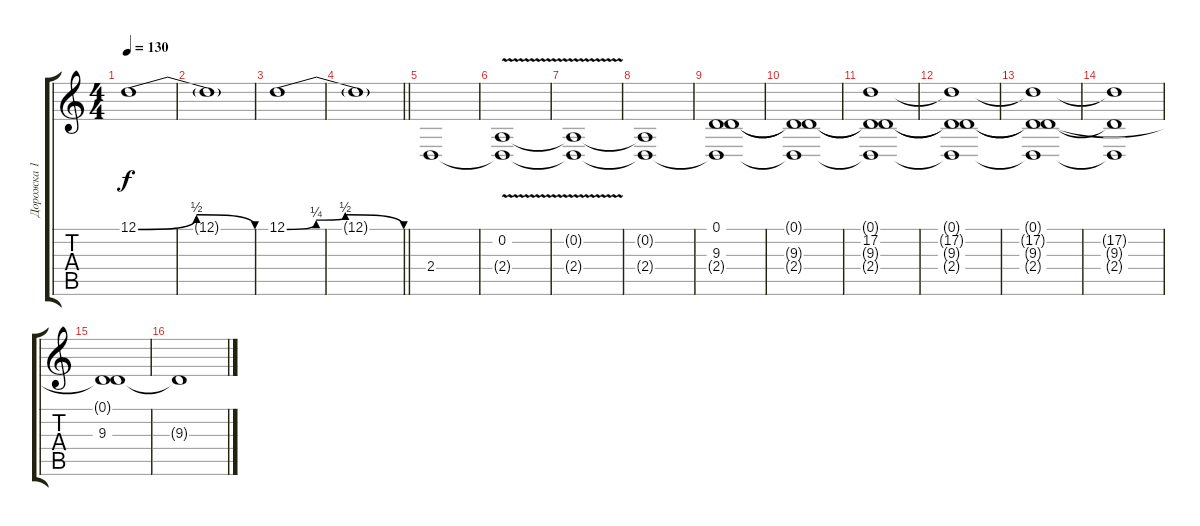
\track ("Дорожка 1" "Дорожка 1") {instrument fx6goblins}
\staff {score tabs}
\tuning (D4 A3 F3 C3 G2 C2) {hide}
\ts (4 4)
\tempo 130
\clef g2
\ks c
12.1{be (bendrelease 0 0 15 2 30 2 60 0)}.1{dy f} |
12.1{t}.1 |
12.1{be (custom 0 0 15 1 30 2 60 0)}.1 |
\barLineRight lightlight
12.1{t}.1 |
2.4.1 |
(0.2{v} 2.4{t}).1 |
(0.2{t} 2.4{t}).1 |
(0.2{t} 2.4{t}).1 |
(0.1 9.3 2.4{t}).1 |
(0.1{t} 9.3{t} 2.4{t}).1 |
(0.1{t} 17.2 9.3{t} 2.4{t}).1 |
(0.1{t} 17.2{t} 9.3{t} 2.4{t}).1 |
(0.1{t} 17.2{t} 9.3{t} 2.4{t}).1 |
(17.2{t} 9.3{t} 2.4{t}).1{volume 13} |
(0.1{t} 9.3).1{volume 13} |
9.3{t}.1
